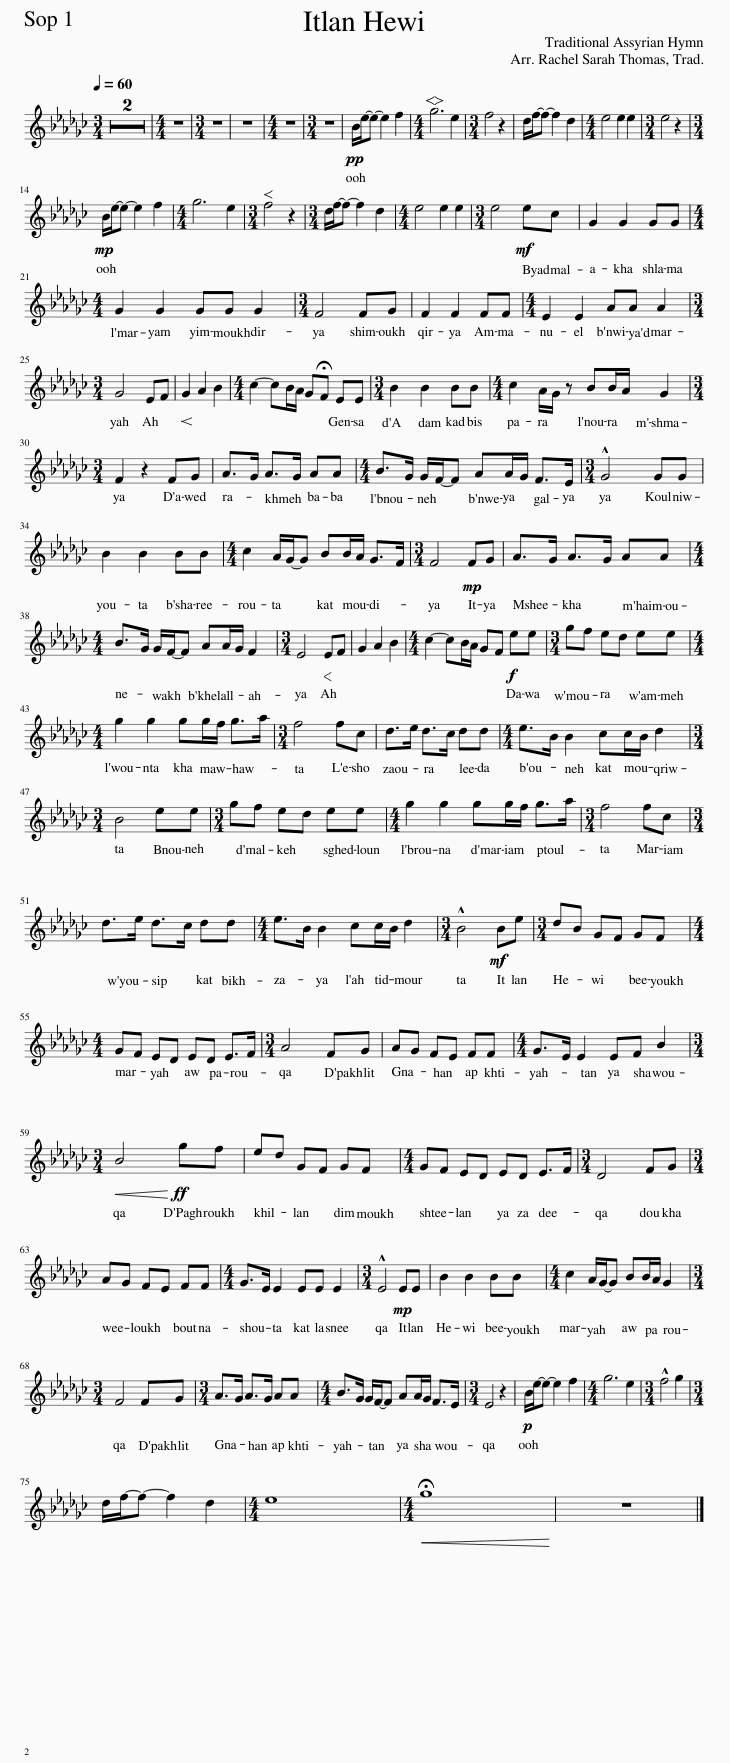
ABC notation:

X:1
L:1/8
Q:1/4=60
M:3/4
I:linebreak $
K:Ebmin
V:1 treble
V:1
 z6 | z6 |[M:4/4] z8 |[M:3/4] z6 |[M:3/4] z6 | %5
[M:4/4] z8 |[M:3/4] z6 |[M:3/4]!pp! B/e/-e- e2 f2 |[M:4/4] g6 e2 |[M:3/4] f4 z2 | %10
[M:3/4] d/f/-f- f2 d2 |[M:4/4] e4 e2 e2 |[M:3/4] e4 z2 |$[M:3/4]!mp! B/e/-e- e2 f2 |[M:4/4] g6 e2 | %15
[M:3/4] f4 z2 |[M:3/4] d/f/-f- f2 d2 |[M:4/4] e4 e2 e2 |[M:3/4] e4!mf! ec |[M:3/4] G2 G2 GG |$ %20
[M:4/4] G2 G2 GG G2 |[M:3/4] F4 FG |[M:3/4] F2 F2 FF |[M:4/4] E2 E2 AA A2 |$[M:3/4] G4 EF | %25
!<(! G2!<)! A2 B2 |[M:4/4] c2- cB/A/ G!fermata!F EE |[M:3/4] B2 B2 BB |[M:4/4] c2 A/G/ z BB/A/ G2 |$[M:3/4] F2 z2 FG | %30
[M:3/4] A>G A>G AA |[M:4/4] B>G G/F/-F AA/G/ F>E |[M:3/4] !^!G4 GG |$ B2 B2 BB |[M:4/4] c2 A/G/-G BB/A/ G>F | %35
[M:3/4] F4!mp! FG |[M:3/4] A>G A>G AA |$[M:4/4] B>G G/F/-F AA/G/ F2 |[M:3/4] E4!<(! E!<)!F | G2 A2 B2 | %40
[M:4/4] c2- cB/A/ GF!f! ee |[M:3/4] gf ed ee |$[M:4/4] g2 g2 gg/f/ g>a |[M:3/4] f4 fc |[M:3/4] d>e d>c dd | %45
[M:4/4] e>B B2 cc/B/ d2 |$[M:3/4] B4 ee |[M:3/4] gf ed ee |[M:4/4] g2 g2 gg/f/ g>a |[M:3/4] f4 fc |$ %50
[M:3/4] d>e d>c dd |[M:4/4] e>B B2 cc/B/ d2 |[M:3/4] !^!B4!mf! Be |[M:3/4] dB GF GF |$[M:4/4] GF ED ED E>F | %55
[M:3/4] A4 FG |[M:3/4] AG FE FF |[M:4/4] G>E E2 EF B2 |$[M:3/4]!<(! B4!<)!!ff! gf |[M:3/4] ed GF GF | %60
[M:4/4] GF ED ED E>F |[M:3/4] D4 FG |$[M:3/4] AG FE FF |[M:4/4] G>E E2 EE E2 |[M:3/4] !^!E4!mp! EE | %65
[M:3/4] B2 B2 BB |[M:4/4] c2 A/G/-G BB/A/ G2 |$[M:3/4] F4 FG |[M:3/4] A>G A>G AA |[M:4/4] B>G G/F/-F AA/G/ F>E | %70
[M:3/4] E4 z2 |[M:3/4]!p! B/e/-e- e2 f2 |[M:4/4] g6 e2 |[M:3/4] !^!f4 g2 |$[M:3/4] d/f/-f- f2 d2 | %75
[M:4/4] e8 |[M:4/4]!<(! !fermata!g8!<)! | z8 |] %78
